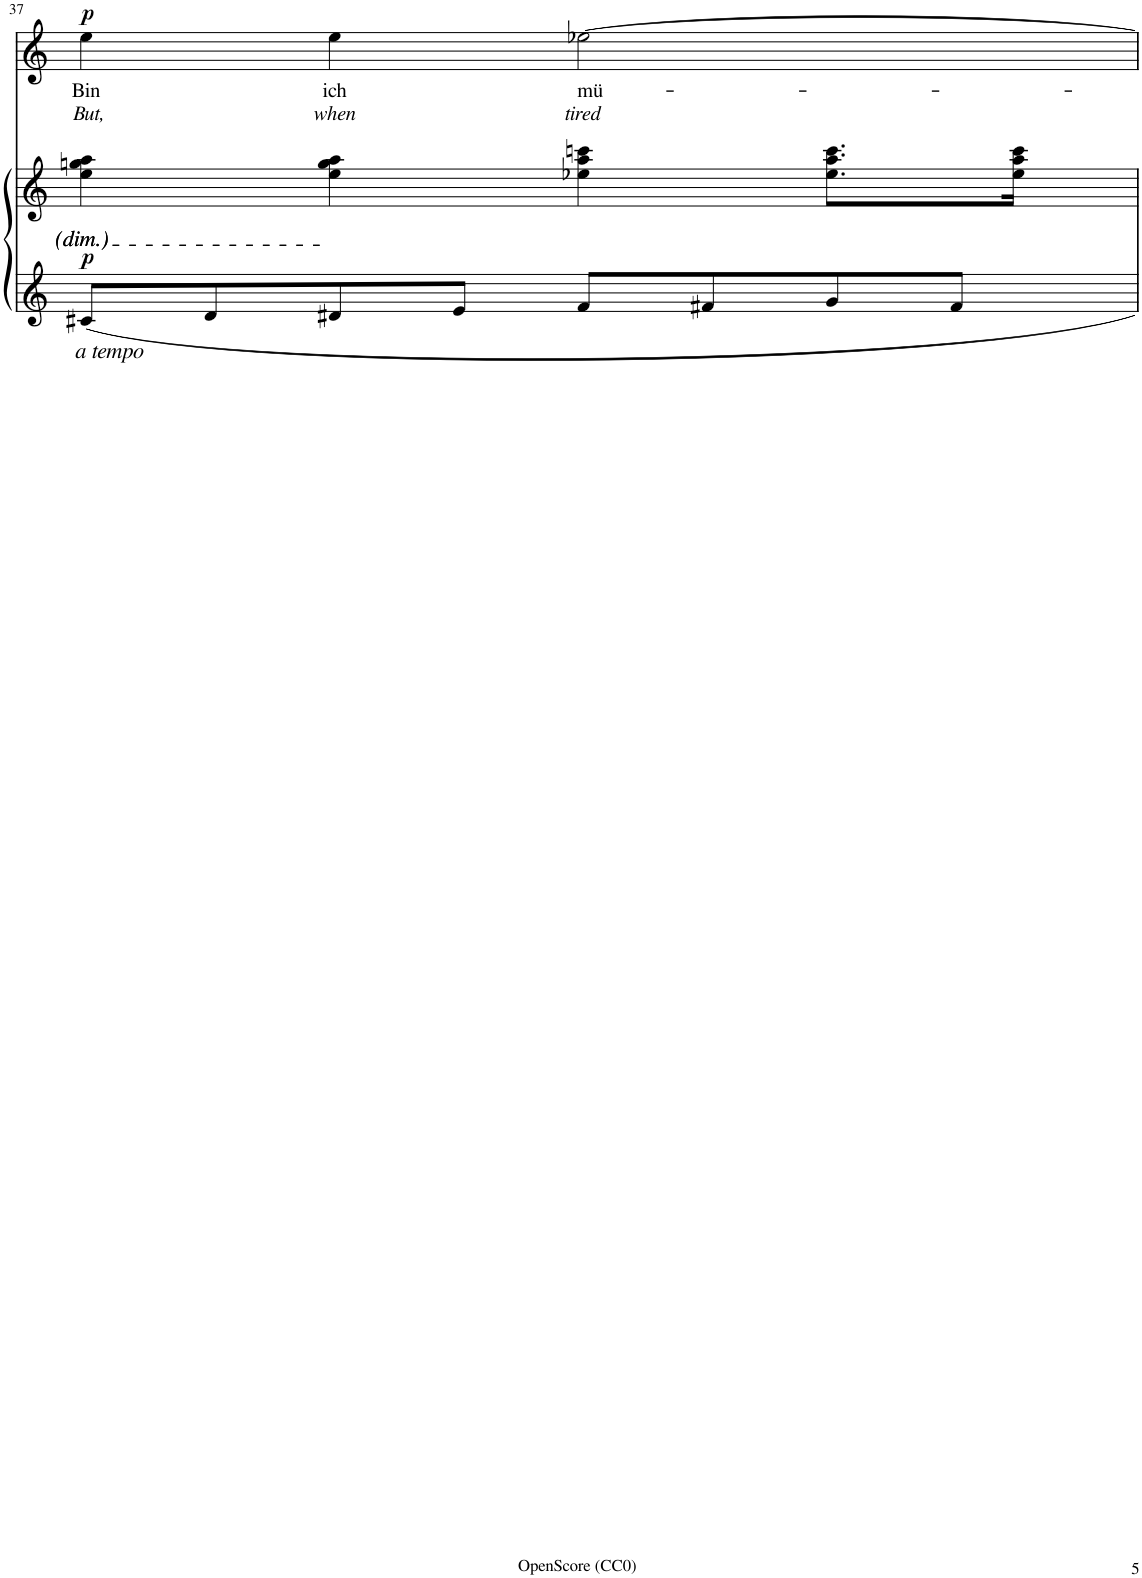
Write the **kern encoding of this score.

**kern	**kern	**dynam	**kern	**text	**text	**dynam
*part2	*part2	*part2	*part1	*part1	*part1	*part1
*staff3	*staff2	*staff2/3	*staff1	*staff1	*staff1	*staff1
*I"Piano	*	*	*I"Voice	*	*	*
*I'Pno	*	*	*	*	*	*
!!LO:PB:g=z
*clefG2	*clefG2	*	*clefG2	*	*	*
*k[]	*k[]	*	*k[]	*	*	*
*M4/4	*M4/4	*	*M4/4	*	*	*
=37	=37	=37	=37	=37	=37	=37
!LO:TX:b:i:t=a tempo	!	!	!	!	!	!
!	!	!LO:DY:b	!	!LO:LY:b	!LO:LY:b	!LO:DY:a
8c#X/L	4ee\ 4ggn\ 4aa\	p	4ee\	Bin	But,	p
8d/	.	.	.	.	.	.
!	!	!	!	!LO:LY:b	!LO:LY:b	!
8d#X/	4ee\ 4gg\ 4aa\	.	4ee\	ich	when	.
8e/J	.	.	.	.	.	.
!	!	!	!	!LO:LY:b	!LO:LY:b	!
8f/L	4ee-X\ 4aa\ 4cccn\	.	[2ee-X\	mü-	tired	.
8f#X/	.	.	.	.	.	.
8g/	8.ee-\ 8.aa\ 8.ccc\L	.	.	.	.	.
8f#/J	.	.	.	.	.	.
.	16ee-\ 16aa\ 16ccc\Jk	.	.	.	.	.
=	=	=	=	=	=	=
*-	*-	*-	*-	*-	*-	*-
